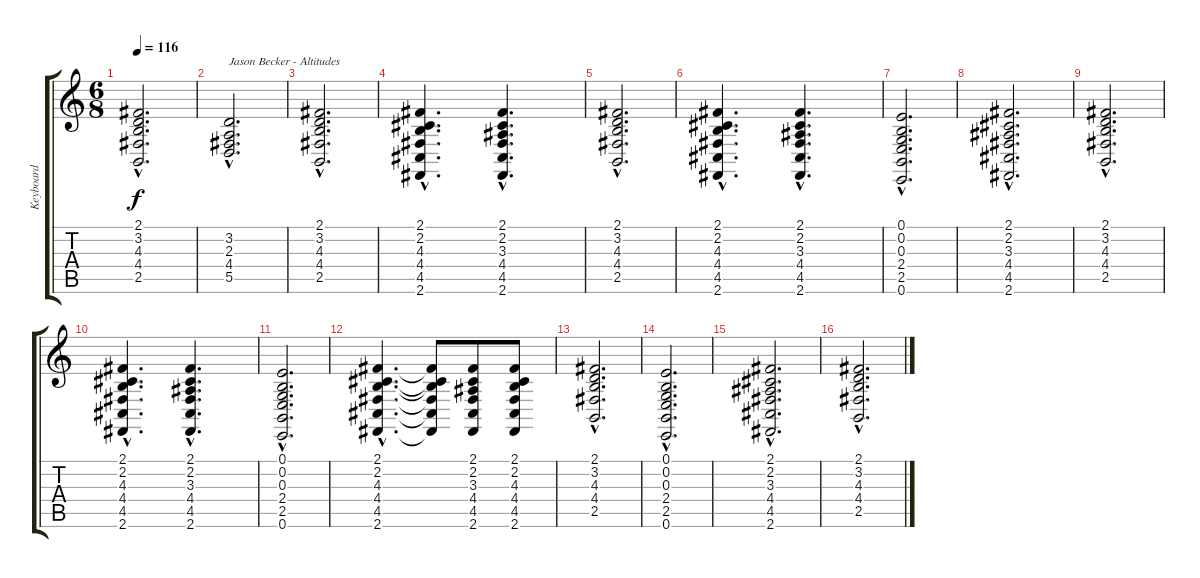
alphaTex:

\track ("Keyboard" "Keyboard") {instrument brightacousticpiano}
\staff {score tabs}
\tuning (E4 B3 G3 D3 A2 E2) {hide}
\ts (6 8)
\tempo 116
\tempo 52
\tempo 116
\clef g2
\ks c
(2.1{hac} 3.2{hac} 4.3{hac} 4.4{hac} 2.5{hac}).2{d dy f instrument brightacousticpiano} |
(3.2{hac} 2.3{hac} 4.4{hac} 5.5{hac}).2{d txt "Jason Becker - Altitudes"} |
(2.1{hac} 3.2{hac} 4.3{hac} 4.4{hac} 2.5{hac}).2{d} |
(2.1{hac} 2.2{hac} 4.3{hac} 4.4{hac} 4.5{hac} 2.6{hac}).4{d} (2.1{hac} 2.2{hac} 3.3{hac} 4.4{hac} 4.5{hac} 2.6{hac}).4{d} |
(2.1{hac} 3.2{hac} 4.3{hac} 4.4{hac} 2.5{hac}).2{d} |
(2.1{hac} 2.2{hac} 4.3{hac} 4.4{hac} 4.5{hac} 2.6{hac}).4{d} (2.1{hac} 2.2{hac} 3.3{hac} 4.4{hac} 4.5{hac} 2.6{hac}).4{d} |
(0.1{hac} 0.2{hac} 0.3{hac} 2.4{hac} 2.5{hac} 0.6{hac}).2{d} |
(2.1{hac} 2.2{hac} 3.3{hac} 4.4{hac} 4.5{hac} 2.6{hac}).2{d} |
(2.1{hac} 3.2{hac} 4.3{hac} 4.4{hac} 2.5{hac}).2{d} |
(2.1{hac} 2.2{hac} 4.3{hac} 4.4{hac} 4.5{hac} 2.6{hac}).4{d} (2.1{hac} 2.2{hac} 3.3{hac} 4.4{hac} 4.5{hac} 2.6{hac}).4{d} |
(0.1{hac} 0.2{hac} 0.3{hac} 2.4{hac} 2.5{hac} 0.6{hac}).2{d} |
(2.1{hac} 2.2{hac} 4.3{hac} 4.4{hac} 4.5{hac} 2.6{hac}).4{d} (2.1{t} 2.2{t} 4.3{t} 4.4{t} 4.5{t} 2.6{t}).8 (2.1 2.2 3.3 4.4 4.5 2.6).8 (2.1 2.2 4.3 4.4 4.5 2.6).8 |
(2.1{hac} 3.2{hac} 4.3{hac} 4.4{hac} 2.5{hac}).2{d} |
(0.1{hac} 0.2{hac} 0.3{hac} 2.4{hac} 2.5{hac} 0.6{hac}).2{d} |
(2.1{hac} 2.2{hac} 3.3{hac} 4.4{hac} 4.5{hac} 2.6{hac}).2{d} |
(2.1{hac} 3.2{hac} 4.3{hac} 4.4{hac} 2.5{hac}).2{d}
